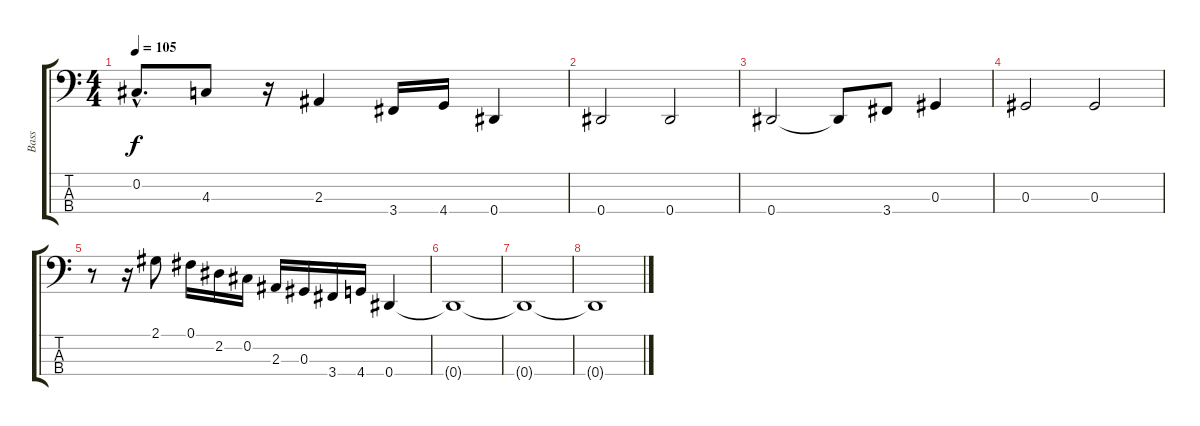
\track ("Bass" "Bass") {instrument electricbassfinger}
\staff {score tabs}
\tuning (Gb2 Db2 Ab1 Eb1) {hide}
\ts (4 4)
\tempo 105
\clef f4
\ks c
0.2{hac}.8{d dy f} 4.3.8 r.16 2.3.4 3.4.16 4.4.16 0.4.4 |
0.4.2 0.4.2 |
0.4.2 0.4{t}.8 3.4.8 0.3.4 |
0.3.2 0.3.2 |
r.8 r.16 2.1.8 0.1.16 2.2.16 0.2.16 2.3.16 0.3.16 3.4.16 4.4.16 0.4.4 |
0.4{t}.1 |
0.4{t}.1 |
0.4{t}.1
